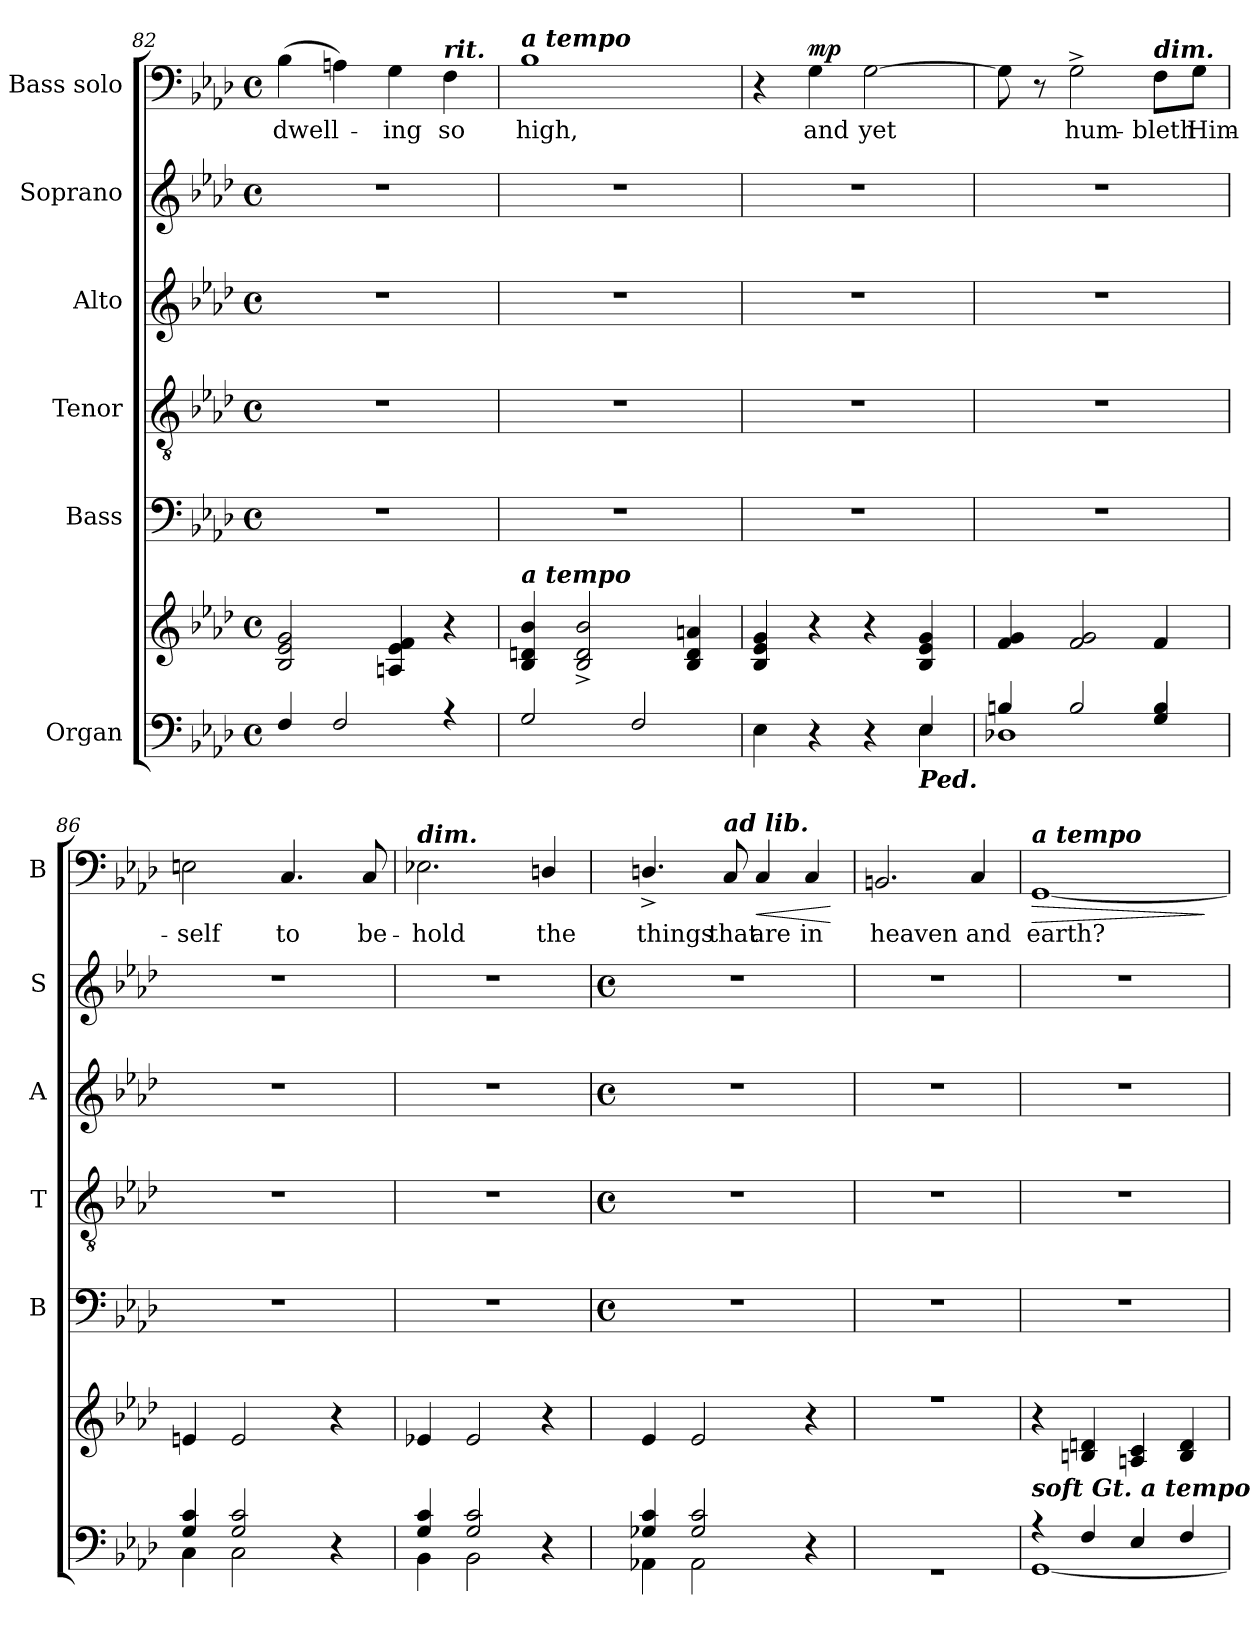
**kern	**kern	**kern	**kern	**kern	**kern	**kern	**text	**dynam
*part6	*part6	*part5	*part4	*part3	*part2	*part1	*part1	*part1
*staff7	*staff6	*staff5	*staff4	*staff3	*staff2	*staff1	*staff1	*staff1
*I"Organ	*	*I"Bass	*I"Tenor	*I"Alto	*I"Soprano	*I"Bass solo	*	*
*	*	*I'B	*I'T	*I'A	*I'S	*I'B	*	*
*clefF4	*clefG2	*clefF4	*clefGv2	*clefG2	*clefG2	*clefF4	*	*
*k[b-e-a-d-]	*k[b-e-a-d-]	*k[b-e-a-d-]	*k[b-e-a-d-]	*k[b-e-a-d-]	*k[b-e-a-d-]	*k[b-e-a-d-]	*	*
*A-:	*A-:	*A-:	*A-:	*A-:	*A-:	*A-:	*	*
*M4/4	*M4/4	*M4/4	*M4/4	*M4/4	*M4/4	*M4/4	*	*
*met(c)	*met(c)	*met(c)	*met(c)	*met(c)	*met(c)	*met(c)	*	*
=82	=82	=82	=82	=82	=82	=82	=82	=82
*^	*	*	*	*	*	*	*	*
!	!	!	!	!	!	!	!	!LO:LY:b	!
4F	1ryy	2B- 2e- 2g	1r	1r	1r	1r	(>4B-	dwell-	.
2F	.	.	.	.	.	.	4An)	.	.
!	!	!	!	!	!	!	!	!LO:LY:b	!
.	.	4An 4e- 4f	.	.	.	.	4G	ing	.
!	!	!	!	!	!	!	!LO:TX:a:Bi:t=rit.	!	!
!	!	!	!	!	!	!	!	!LO:LY:b	!
4r	.	4r	.	.	.	.	4F	so	.
=83	=83	=83	=83	=83	=83	=83	=83	=83	=83
!	!	!	!	!	!	!	!LO:TX:a:Bi:t=a tempo	!	!
!	!	!LO:TX:a:Bi:t=a tempo	!	!	!	!	!	!	!
!	!	!	!	!	!	!	!	!LO:LY:b	!
2G	1ryy	4B- 4dn 4b-	1r	1r	1r	1r	1B-	high,	.
.	.	2B-^ 2d^ 2b-^	.	.	.	.	.	.	.
2F	.	.	.	.	.	.	.	.	.
.	.	4B- 4d 4an	.	.	.	.	.	.	.
=84	=84	=84	=84	=84	=84	=84	=84	=84	=84
4E-	2ryy	4B- 4e- 4g	1r	1r	1r	1r	4r	.	.
!	!	!	!	!	!	!	!	!LO:LY:b	!LO:DY:b
4r	.	4r	.	.	.	.	4G	and	mp
!	!	!	!	!	!	!	!	!LO:LY:b	!
4r	4ryy	4r	.	.	.	.	[2G	yet	.
!LO:TX:b:Bi:t=Ped.	!	!	!	!	!	!	!	!	!
4E-/	4E-\	4B- 4e- 4g	.	.	.	.	.	.	.
=85	=85	=85	=85	=85	=85	=85	=85	=85	=85
4Bn/	1D-X\	4f 4g	1r	1r	1r	1r	8G]	.	.
.	.	.	.	.	.	.	8r	.	.
!	!	!	!	!	!	!	!	!LO:LY:b	!
2B/	.	2f 2g	.	.	.	.	2G^	hum-	.
!	!	!	!	!	!	!	!LO:TX:a:Bi:t=dim.	!	!
!	!	!	!	!	!	!	!	!LO:LY:b	!
4G/ 4B/	.	4f	.	.	.	.	8F\L	-bleth	.
!	!	!	!	!	!	!	!	!LO:LY:b	!
.	.	.	.	.	.	.	8G\J	Him-	.
=86	=86	=86	=86	=86	=86	=86	=86	=86	=86
!	!	!	!	!	!	!	!	!LO:LY:b	!
4G/ 4c/	4C\	4en	1r	1r	1r	1r	2En	-self	.
2G/ 2c/	2C\	2e	.	.	.	.	.	.	.
!	!	!	!	!	!	!	!	!LO:LY:b	!
.	.	.	.	.	.	.	4.C	to	.
4r	4ryy	4r	.	.	.	.	.	.	.
!	!	!	!	!	!	!	!	!LO:LY:b	!
.	.	.	.	.	.	.	8C	be-	.
=87	=87	=87	=87	=87	=87	=87	=87	=87	=87
!	!	!	!	!	!	!	!LO:TX:a:Bi:t=dim.	!	!
!	!	!	!	!	!	!	!	!LO:LY:b	!
4G/ 4c/	4BB-\	4e-X	1r	1r	1r	1r	2.E-X	-hold	.
2G/ 2c/	2BB-\	2e-	.	.	.	.	.	.	.
!	!	!	!	!	!	!	!	!LO:LY:b	!
4r	4ryy	4r	.	.	.	.	4Dn/	the	.
!!LO:LB:g=z
=88	=88	=88	=88	=88	=88	=88	=88	=88	=88
*	*	*	*M4/4	*M4/4	*M4/4	*M4/4	*	*	*
*	*	*	*met(c)	*met(c)	*met(c)	*met(c)	*	*	*
*	*	*^	*	*	*	*	*	*	*
!	!	!	!	!	!	!	!	!	!LO:LY:b	!
4G-X/ 4c/	4AA-X\	4e-	1ryy	1r	1r	1r	1r	4.Dn^/	things	.
2G-/ 2c/	2AA-\	2e-	.	.	.	.	.	.	.	.
!	!	!	!	!	!	!	!	!LO:TX:a:Bi:t=ad lib.	!	!
!	!	!	!	!	!	!	!	!	!LO:LY:b	!
.	.	.	.	.	.	.	.	8C	that	.
!	!	!	!	!	!	!	!	!	!LO:LY:b	!LO:HP:b
.	.	.	.	.	.	.	.	4C	are	<
!	!	!	!	!	!	!	!	!	!LO:LY:b	!
4ryy	4r	4r	.	.	.	.	.	4C	in	.
*v	*v	*	*	*	*	*	*	*	*	*
*	*v	*v	*	*	*	*	*	*	*
.	.	.	.	.	.	.	.	[
=89	=89	=89	=89	=89	=89	=89	=89	=89
*^	*^	*	*	*	*	*	*	*
!	!	!	!	!	!	!	!	!	!LO:LY:b	!
1ryy	1r	1r	1ryy	1r	1r	1r	1r	2.BBn	heaven	.
!	!	!	!	!	!	!	!	!	!LO:LY:b	!
.	.	.	.	.	.	.	.	4C	and	.
=90	=90	=90	=90	=90	=90	=90	=90	=90	=90	=90
!	!	!	!	!	!	!	!	!LO:TX:a:Bi:t=a tempo	!	!
!LO:TX:a:Bi:t=soft Gt. a tempo	!	!	!	!	!	!	!	!	!	!
!	!	!	!	!	!	!	!	!	!LO:LY:b	!LO:HP:b
4r	[1GG\	4r	1ryy	1r	1r	1r	1r	[1GG	earth?	>
4F/	.	4Bn 4dn	.	.	.	.	.	.	.	.
4E-/	.	4An 4c	.	.	.	.	.	.	.	.
4F/	.	4B 4d	.	.	.	.	.	.	.	.
*v	*v	*	*	*	*	*	*	*	*	*
*	*v	*v	*	*	*	*	*	*	*
.	.	.	.	.	.	.	.	]
=	=	=	=	=	=	=	=	=
*-	*-	*-	*-	*-	*-	*-	*-	*-
